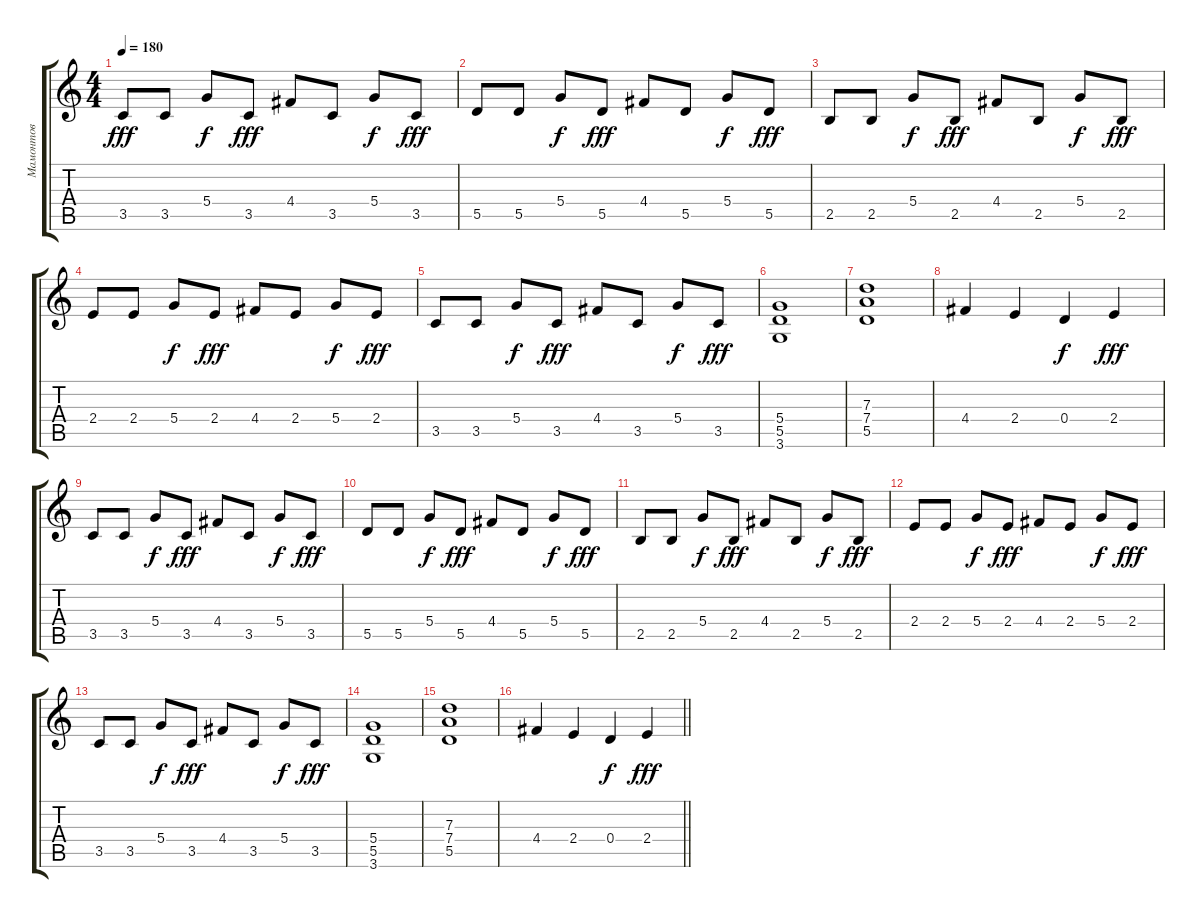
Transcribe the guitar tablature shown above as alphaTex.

\track ("Мамонтов" "Мамонтов") {instrument overdrivenguitar}
\staff {score tabs}
\tuning (E4 B3 G3 D3 A2 E2) {hide}
\ts (4 4)
\tempo 180
\clef g2
\ks c
3.5.8{dy fff} 3.5.8 5.4.8{dy f} 3.5.8{dy fff} 4.4.8 3.5.8 5.4.8{dy f} 3.5.8{dy fff} |
5.5.8 5.5.8 5.4.8{dy f} 5.5.8{dy fff} 4.4.8 5.5.8 5.4.8{dy f} 5.5.8{dy fff} |
2.5.8 2.5.8 5.4.8{dy f} 2.5.8{dy fff} 4.4.8 2.5.8 5.4.8{dy f} 2.5.8{dy fff} |
2.4.8 2.4.8 5.4.8{dy f} 2.4.8{dy fff} 4.4.8 2.4.8 5.4.8{dy f} 2.4.8{dy fff} |
3.5.8 3.5.8 5.4.8{dy f} 3.5.8{dy fff} 4.4.8 3.5.8 5.4.8{dy f} 3.5.8{dy fff} |
(5.4 5.5 3.6).1 |
(7.3 7.4 5.5).1 |
4.4.4 2.4.4 0.4.4{dy f} 2.4.4{dy fff} |
3.5.8 3.5.8 5.4.8{dy f} 3.5.8{dy fff} 4.4.8 3.5.8 5.4.8{dy f} 3.5.8{dy fff} |
5.5.8 5.5.8 5.4.8{dy f} 5.5.8{dy fff} 4.4.8 5.5.8 5.4.8{dy f} 5.5.8{dy fff} |
2.5.8 2.5.8 5.4.8{dy f} 2.5.8{dy fff} 4.4.8 2.5.8 5.4.8{dy f} 2.5.8{dy fff} |
2.4.8 2.4.8 5.4.8{dy f} 2.4.8{dy fff} 4.4.8 2.4.8 5.4.8{dy f} 2.4.8{dy fff} |
3.5.8 3.5.8 5.4.8{dy f} 3.5.8{dy fff} 4.4.8 3.5.8 5.4.8{dy f} 3.5.8{dy fff} |
(5.4 5.5 3.6).1 |
(7.3 7.4 5.5).1 |
\barLineRight lightlight
4.4.4 2.4.4 0.4.4{dy f} 2.4.4{dy fff}
